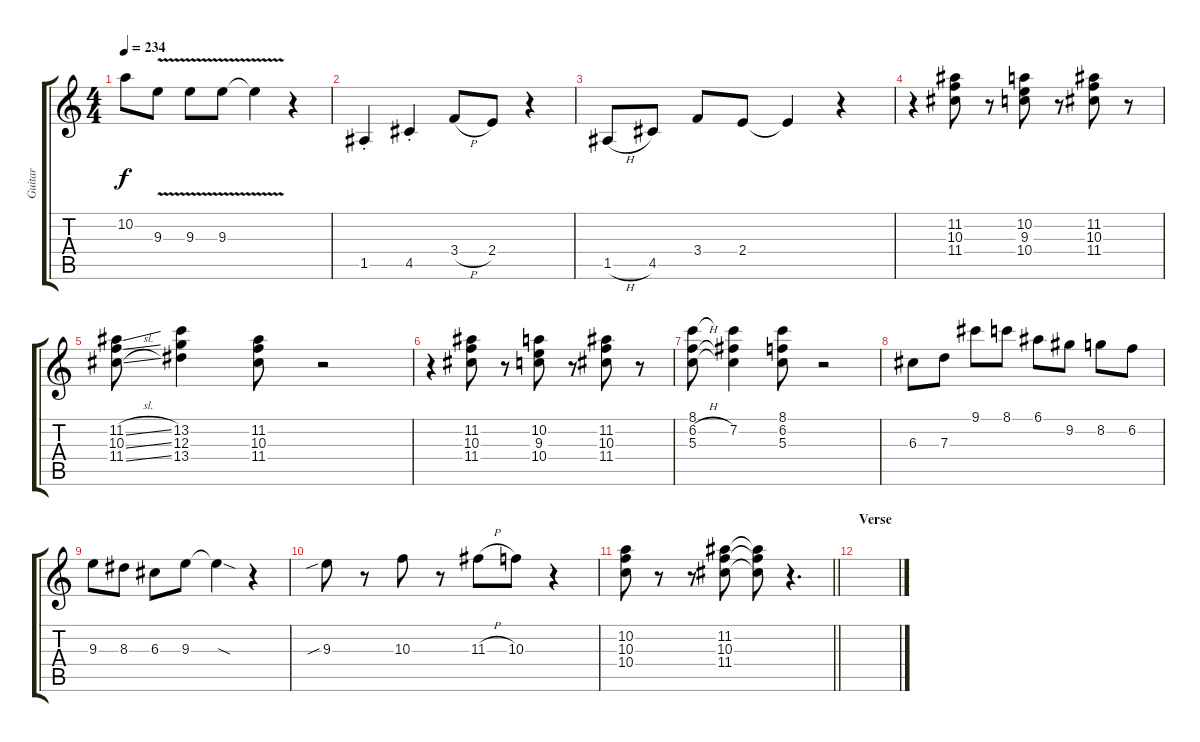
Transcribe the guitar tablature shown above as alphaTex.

\track ("Guitar" "Guitar") {instrument acousticguitarnylon}
\staff {score tabs}
\tuning (E4 B3 G3 D3 A2 E2) {hide}
\ts (4 4)
\tempo 234
\clef g2
\ks c
10.2.8{dy f} 9.3{v}.8 9.3{v}.8 9.3{v}.8 9.3{t}.4 r.4 |
1.5{st}.4 4.5{st}.4 3.4{h}.8 2.4.8 r.4 |
1.5{h}.8 4.5.8 3.4.8 2.4.8 2.4{t}.4 r.4 |
r.4 (11.2 10.3 11.4).8 r.8 (10.2 9.3 10.4).8 r.8 (11.2 10.3 11.4).8 r.8 |
(11.2{sl} 10.3{sl} 11.4{sl}).8 (13.2 12.3 13.4).4 (11.2 10.3 11.4).8 r.2 |
r.4 (11.2 10.3 11.4).8 r.8 (10.2 9.3 10.4).8 r.8 (11.2 10.3 11.4).8 r.8 |
(8.1 6.2{h} 5.3).8 (8.1{t} 7.2 5.3{t}).4 (8.1 6.2 5.3).8 r.2 |
6.3.8 7.3.8 9.1.8 8.1.8 6.1.8 9.2.8 8.2.8 6.2.8 |
9.3.8 8.3.8 6.3.8 9.3.8 9.3{sod t}.4 r.4 |
9.3{sib}.8 r.8 10.3.8 r.8 11.3{h}.8 10.3.8 r.4 |
\barLineRight lightlight
(10.2 10.3 10.4).8 r.8 r.8 (11.2 10.3 11.4).8 (11.2{t} 10.3{t} 11.4{t}).8 r.4{d} |
\section ("" "Verse")
